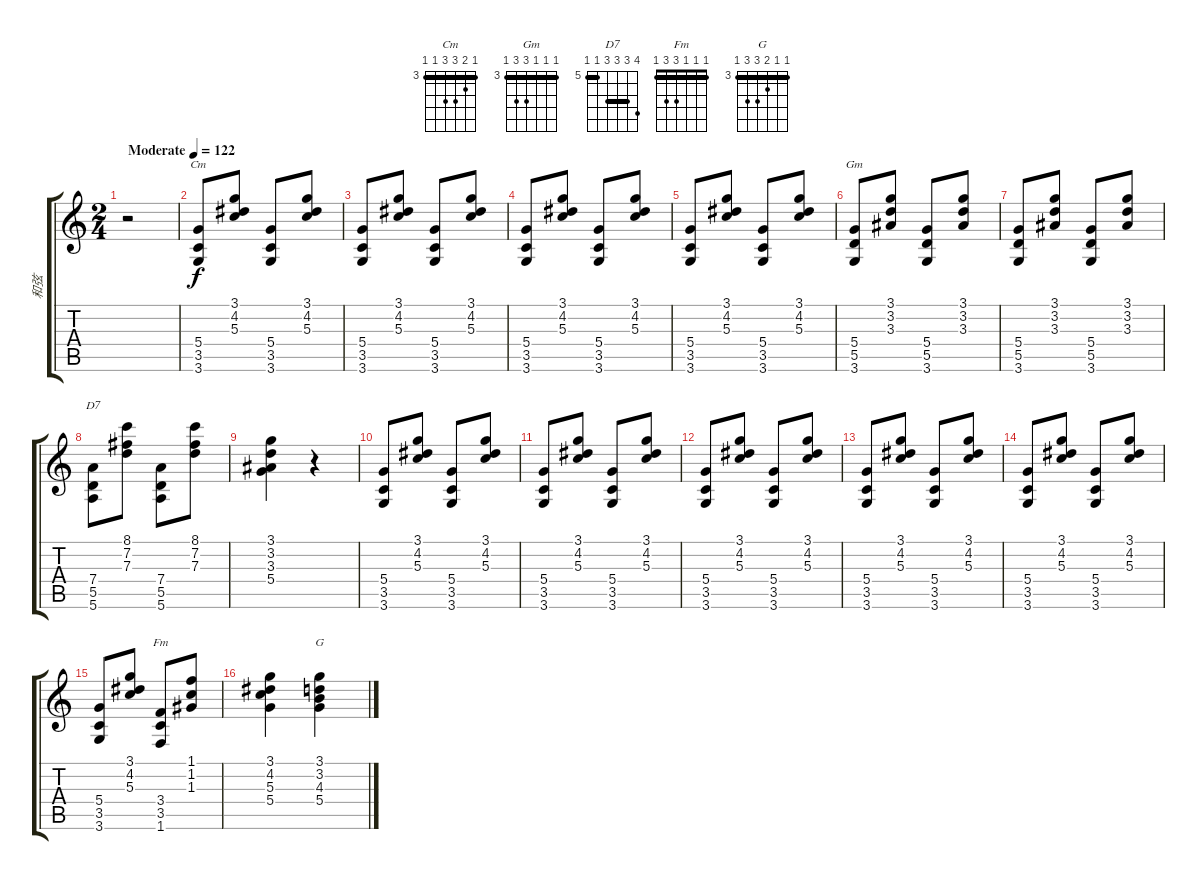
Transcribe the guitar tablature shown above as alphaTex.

\track ("和弦" "和弦") {instrument acousticguitarsteel}
\staff {score tabs}
\tuning (E4 B3 G3 D3 A2 E2) {hide}
\chord ("Cm" 3 4 5 5 3 3) {firstfret 3 barre 3}
\chord ("Gm" 3 3 3 5 5 3) {firstfret 3 barre 3}
\chord ("D7" 8 7 7 7 5 5) {firstfret 5 barre (5 7)}
\chord ("Fm" 1 1 1 3 3 1) {barre 1}
\chord ("G" 3 3 4 5 5 3) {firstfret 3 barre 3}
\ts (2 4)
\tempo (122 "Moderate")
\clef g2
\ks c
r.2{dy f instrument acousticguitarsteel} |
(5.4 3.5 3.6).8{ch "Cm"} (3.1 4.2 5.3).8 (5.4 3.5 3.6).8 (3.1 4.2 5.3).8 |
(5.4 3.5 3.6).8 (3.1 4.2 5.3).8 (5.4 3.5 3.6).8 (3.1 4.2 5.3).8 |
(5.4 3.5 3.6).8 (3.1 4.2 5.3).8 (5.4 3.5 3.6).8 (3.1 4.2 5.3).8 |
(5.4 3.5 3.6).8 (3.1 4.2 5.3).8 (5.4 3.5 3.6).8{txt ""} (3.1 4.2 5.3).8 |
(5.4 5.5 3.6).8{ch "Gm"} (3.1 3.2 3.3).8 (5.4 5.5 3.6).8 (3.1 3.2 3.3).8 |
(5.4 5.5 3.6).8 (3.1 3.2 3.3).8 (5.4 5.5 3.6).8 (3.1 3.2 3.3).8 |
(7.4 5.5 5.6).8{ch "D7"} (8.1 7.2 7.3).8 (7.4 5.5 5.6).8 (8.1 7.2 7.3).8 |
(3.1 3.2 3.3 5.4).4 r.4 |
(5.4 3.5 3.6).8 (3.1 4.2 5.3).8 (5.4 3.5 3.6).8 (3.1 4.2 5.3).8 |
(5.4 3.5 3.6).8 (3.1 4.2 5.3).8 (5.4 3.5 3.6).8 (3.1 4.2 5.3).8 |
(5.4 3.5 3.6).8 (3.1 4.2 5.3).8 (5.4 3.5 3.6).8 (3.1 4.2 5.3).8 |
(5.4 3.5 3.6).8 (3.1 4.2 5.3).8 (5.4 3.5 3.6).8 (3.1 4.2 5.3).8 |
(5.4 3.5 3.6).8 (3.1 4.2 5.3).8 (5.4 3.5 3.6).8 (3.1 4.2 5.3).8 |
(5.4 3.5 3.6).8 (3.1 4.2 5.3).8 (3.4 3.5 1.6).8{ch "Fm"} (1.1 1.2 1.3).8 |
(3.1 4.2 5.3 5.4).4 (3.1 3.2 4.3 5.4).4{ch "G"}
